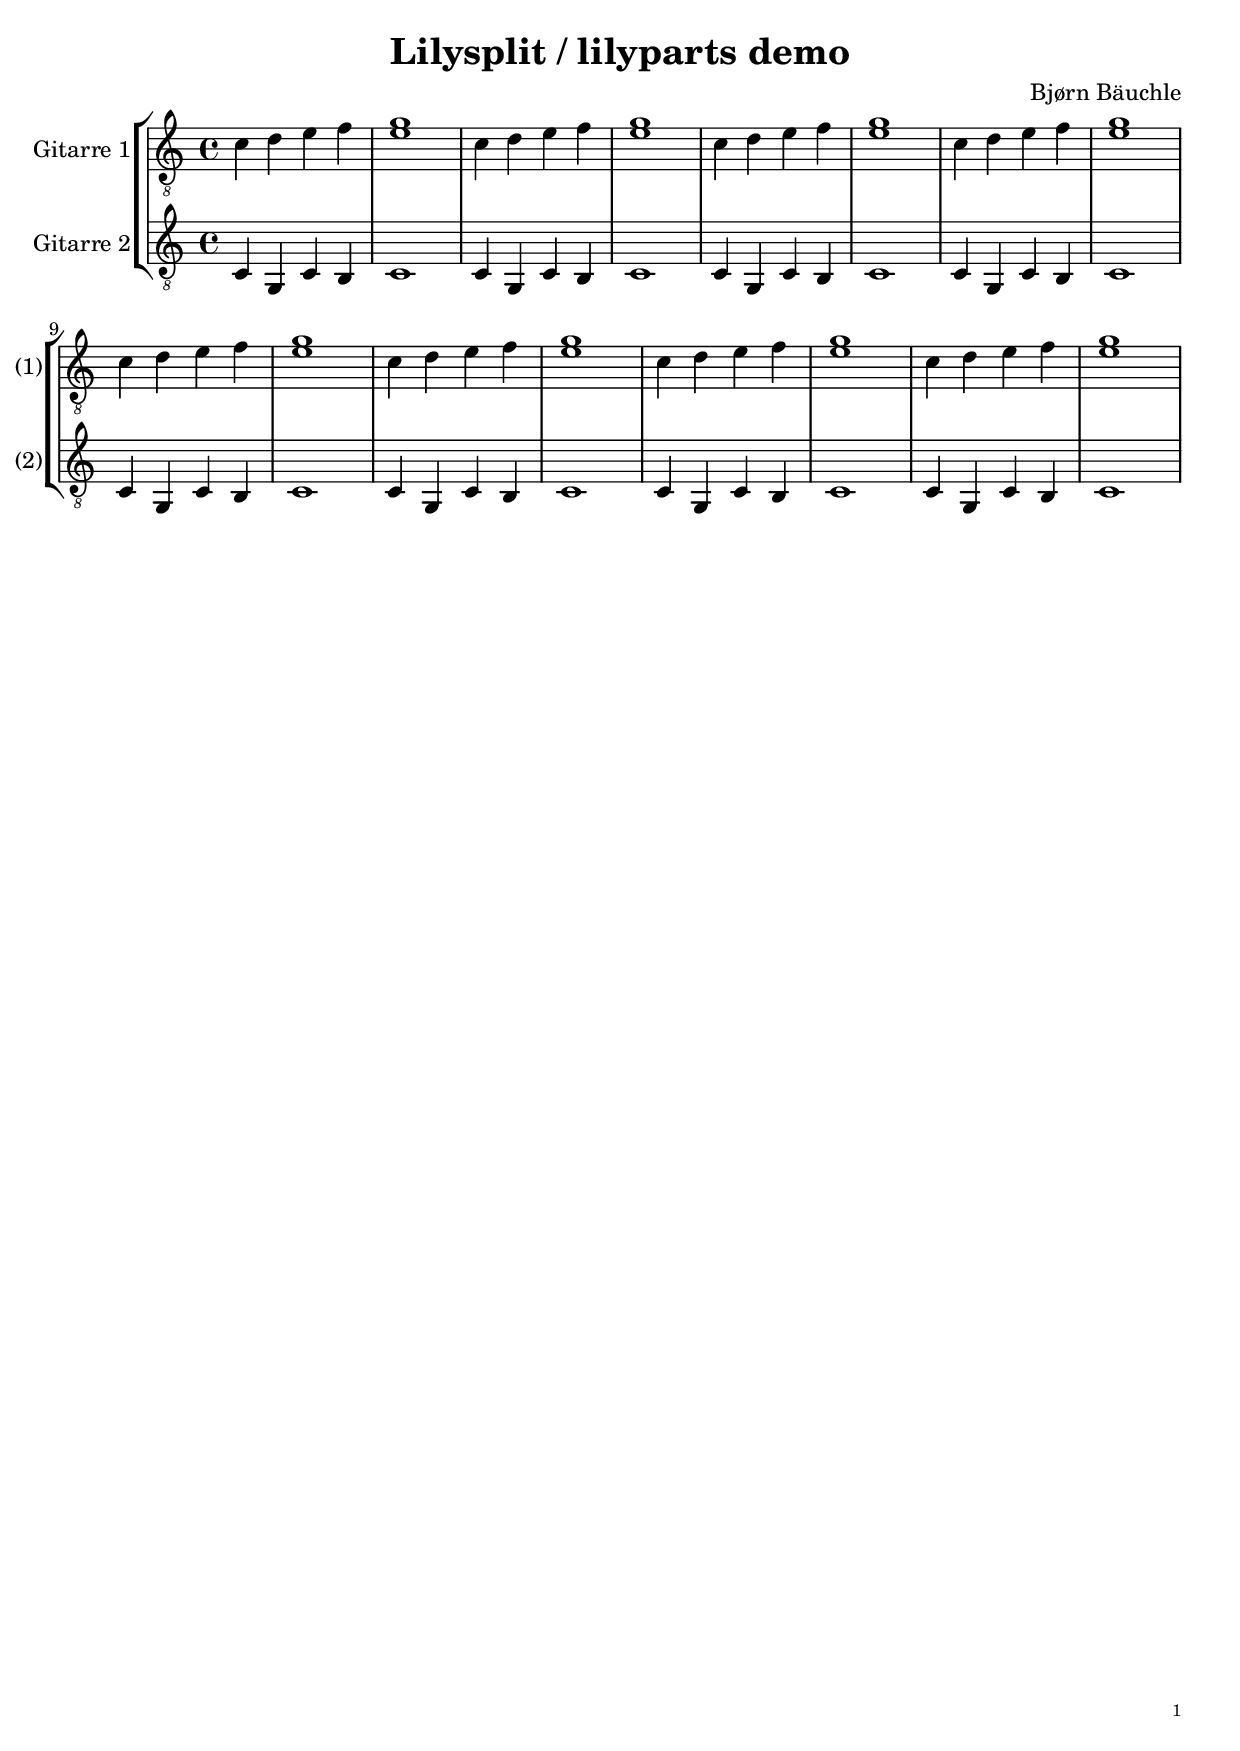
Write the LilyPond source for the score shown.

\version "2.24.3"
% © CC-BY-SA 4.0 Bjørn Bäuchle, see file LICENSE

%{
  Head definitions for GOMP lilypond files.
%}

\version "2.24.3"
\include "articulate.ly"

#(if (defined? 'HEAD_LY_ALREADY_INCLUDED)
  (ly:warning "head.ly has already been included, crossing fingers!")
)
#(define HEAD_LY_ALREADY_INCLUDED #t)

% make includes relative for this file (and set it to default at the end):
#(begin
  (define includes_are_relative (ly:get-option 'relative-includes))
  (ly:set-option 'relative-includes #t)
  (ly:debug (ly:command-line-code))
  (ly:debug (ly:command-line-options))
  (use-modules (guile-user))
  ; sets showAlle to true, except when disabled on command line.
  ; then, sets showPart, showEins etc to that value, except defined differently on command line.
  ; then, sets hasEins etc to false.
  ; Also reads gitver, lilyver and makeMidi from command line.

  (define gitver   (if (defined? 'gitver  ) gitver   ""))
  (define lilyver  (if (defined? 'lilyver ) lilyver  ""))
  (define makeMidi (if (defined? 'makeMidi) makeMidi #f))
  (define showAlle (if (defined? 'showAlle) showAlle #t))
  (define showPart (if (defined? 'showPart) showPart showAlle))
  (define showEins (if (defined? 'showEins) showEins showAlle)) (define hasEins #f)
  (define showZwei (if (defined? 'showZwei) showZwei showAlle)) (define hasZwei #f)
  (define showDrei (if (defined? 'showDrei) showDrei showAlle)) (define hasDrei #f)
  (define showVier (if (defined? 'showVier) showVier showAlle)) (define hasVier #f)
  (define showBass (if (defined? 'showBass) showBass showAlle)) (define hasBass #f)
  (define showRyth (if (defined? 'showRyth) showRyth showAlle)) (define hasRyth #f)
  (define showDrum (if (defined? 'showDrum) showDrum showAlle)) (define hasDrum #f)
  (define showOkta (if (defined? 'showOkta) showOkta showAlle)) (define hasOkta #f)
  (define showElec (if (defined? 'showElec) showElec showAlle)) (define hasElec #f)
  (define showQuer (if (defined? 'showQuer) showQuer showAlle)) (define hasQuer #f)
  (define showSaxo (if (defined? 'showSaxo) showSaxo showAlle)) (define hasSaxo #f)
  (define showSaxb (if (defined? 'showSaxb) showSaxb showAlle)) (define hasSaxb #f)
  (define showMast (if (defined? 'showMast) showMast showAlle)) (define hasMast #f)
  (if (defined? 'mypapersize) (set-default-paper-size mypapersize))

  (ly:debug (string-append "git version: " gitver))
  (ly:debug (string-append "lily version: " lilyver))
  (ly:debug (if makeMidi "makeMidi" "make no Midi"))
  (ly:debug (if showAlle "showAlle" "show no Alle"))
  (ly:debug (if showPart "showPart" "show no Part"))
  (ly:debug (if showEins "showEins" "show no Eins"))
  (ly:debug (if showZwei "showZwei" "show no Zwei"))
  (ly:debug (if showDrei "showDrei" "show no Drei"))
  (ly:debug (if showVier "showVier" "show no Vier"))
  (ly:debug (if showRyth "showRyth" "show no Ryth"))
  (ly:debug (if showBass "showBass" "show no Bass"))
  (ly:debug (if showDrum "showDrum" "show no Drum"))
  (ly:debug (if showOkta "showOkta" "show no Okta"))
  (ly:debug (if showElec "showElec" "show no Elec"))
  (ly:debug (if showQuer "showQuer" "show no Quer"))
  (ly:debug (if showSaxo "showSaxo" "show no Saxo"))
  (ly:debug (if showSaxb "showSaxb" "show no Saxb"))
  (ly:debug (if showMast "showMast" "show no Mast"))

  ; Wir definieren für alle Instrumente eine *S*timme. Diese Variablen werden in stimmen.ly in Scores gepackt.
  (define gitDiviS #{#})
  (define gitEinsS #{#})
  (define gitZweiS #{#})
  (define gitDreiS #{#})
  (define gitVierS #{#})
  (define gitBassS #{#})
  (define gitOktaS #{#})
  (define gitElecS #{#})
  (define gitRythS #{#})
  (define querFltS #{#})
  (define saxAltAS #{#})
  (define saxAltBS #{#})
  (define percussS #{#})
  (define masterRS #{#})
  (define masterLS #{#})

  (define layout_variable #{#})
  (ly:set-option 'relative-includes includes_are_relative)
)

%{
  Provides \namedSpan "text" ly:music which sets a sequence of music
  into some kind of spanners which have a given name.

  PROBLEM: Currently, this works with Staff.ottavation, but that means
  it is neither nestable nor does it go together with, well, ottavation.
%}

#(if (defined? 'SPANS_LY_ALREADY_INCLUDED)
 (ly:warning "spans.ly has already been included, crossing fingers!")
)
#(define SPANS_LY_ALREADY_INCLUDED #t)

namedSpan = #(define-music-function
  (parser location name musix)
  (string? ly:music?)
  #{
    \ottava #0
    \set Staff.ottavation = #name
    #musix
    \ottava #0
  #}
)

% © CC-BY-SA 4.0 Bjørn Bäuchle, see file LICENSE

%{
  Provides
    \divisi yield voiceIndex normal additional
    \unMarkedDivisi yield normal additional
    \diviMark voiceIndex music
%}

#(if (defined? 'DIVISI_LY_ALREADY_INCLUDED)
 (ly:warning "divisi.ly has already been included, crossing fingers!")
)
#(define DIVISI_LY_ALREADY_INCLUDED #t)

$(if (not (defined? 'SPANS_LY_ALREADY_INCLUDED))
  (ly:error "spans.ly must be included before divisi.ly")
)

% Starts a divisi section. If we don't need to $yield to another voice,
% the second voice is out into the diviGit Staff, and if there is more
% than one voice in total "(> alls 1)", there will be a diviMark with
% the given voiceIndex on it.
%TODO: This always writes the upper voice into diviGit; I'd like to
% configure that (but that makes the interface even longer)
% voiceIndex is used for \diviMark; if negative then no mark is shown.
% MIDI output will never end in diviGit.
divisi = #(define-music-function
  (yield voiceIndex normal additional)
  (boolean? number? ly:music? ly:music?)
  (if (or yield makeMidi)
    (namedSpan "divisi" ; we'll assume that this is always for a normal guitar, thus no middleCPos given.
      (make-simultaneous-music (list
        additional
        (make-music 'VoiceSeparator)
        normal
      ))
    )
    (make-simultaneous-music (list
      normal
      (make-music 'ContextSpeccedMusic
        'property-operations '()
        'context-id "diviGit"
        'context-type 'Staff
        'element (make-sequential-music (list
          (make-music 'StaffSpanEvent 'span-direction -1)
          (if (and (>= voiceIndex 0) (> alls 1))
            (diviMark voiceIndex additional)
            additional
          )
          (make-music 'StaffSpanEvent 'span-direction 1)
        ))
      )
    ))
  )
)

% like divisi, but never write a diviMark.
unMarkedDivisi = #(define-music-function
  (yield normal additional)
  (boolean? ly:music? ly:music?)
  (divisi yield -1 normal additional)
)

#(define (first-mark textscriptevent music)
  (let ((musicType (ly:music-property music 'name))
        (elementList (ly:music-property music 'elements))
        (elementItem (ly:music-property music 'element))
       )
    ; we set the appropriate property of music and then output music at the
    ; end.
    (ly:debug "<first-mark ~a>" musicType)
    ; chords: add TextScriptEvent into 'elements
    (if (eq? musicType 'EventChord)
      (ly:music-set-property! music 'elements
        (cons textscriptevent elementList)
      )
    ; anything that has an 'element. This must be checked before 'elements,
    ; because \repeat has its body as 'element, but its alternatives as
    ; 'elements. We don't want to mark the latter ones.
    (if (not (null? elementItem))
      ; e.g. RelativeOctaveMusic, Repeats
      (ly:music-set-property! music 'element
        (first-mark textscriptevent elementItem)
      )
    ; anything that's not EventChord, doesn't have 'element, but has 'elements.
    ; this is e.g. SequentialMusic.
    (if (not (null? elementList))
      (ly:music-set-property! music 'elements
        (cons
          (first-mark textscriptevent (car elementList))
          (cdr elementList)
        )
      )
    ; all others: this will be NoteEvent, RestEvent, MultiMeasureRestMusic.
    ; simply add the TextScriptEvent
    (ly:music-set-property! music 'articulations
      ; this will be NoteEvent, RestEvent, MultiMeasureRestMusic etc.
      (cons textscriptevent (ly:music-property music 'articulations))
    )))) ; end ifs
    music
  )
)

% adds a mark to the first note or chord in the given music object.
% (prepares the text mark and calls first-mark with it)
#(define (firstMark markDir markText music)
  (first-mark
    (make-music
      'TextScriptEvent
      'direction markDir
      'text markText)
    music
  )
)

% Adds a voice mark to the first note-like item in the given music.
% we accept voiceIndex 0 through 5, with all else giving a filled
% triangle.
diviMark = #(define-music-function
  (voiceIndex note)
  (number? ly:music?)
  (begin
    (if (eq? voiceIndex 0) (firstMark +1 (markup #:triangle #f) note)
    (if (eq? voiceIndex 1) (firstMark +1 (markup #:box    "1") note)
    (if (eq? voiceIndex 2) (firstMark -1 (markup #:box    "2") note)
    (if (eq? voiceIndex 3) (firstMark +1 (markup #:circle "3") note)
    (if (eq? voiceIndex 4) (firstMark -1 (markup #:circle "4") note)
    (if (eq? voiceIndex 5) (firstMark -1 (markup #:scale '(1 . -1) #:triangle #f) note)
                           (firstMark -1 (markup #:triangle #t) note)
    ))))))
  )
)


% © CC-BY-SA 4.0 Bjørn Bäuchle, see file LICENSE

%{
  Provides
    \solo N? music
%}

#(if (defined? 'SOLO_LY_ALREADY_INCLUDED)
 (ly:warning "solo.ly has already been included, crossing fingers!")
)
#(define SOLO_LY_ALREADY_INCLUDED #t)

$(if (not (defined? 'SPANS_LY_ALREADY_INCLUDED))
  (ly:error "spans.ly must be included before solo.ly")
)

solo = #(define-music-function
  (middleCPos musix)
  ((number? 1) ly:music?)
  (namedSpan "Solo" middleCPos musix)
)

% © CC-BY-SA 4.0 Bjørn Bäuchle, see file LICENSE

%{
  Provides
    \bassAchtva (as markup)
    \bassAchtvaExplain (also markup)
    \bassTacet music
%}

#(if (defined? 'BASS_IN_GUITAR_LY_ALREADY_INCLUDED)
 (ly:warning "bass_in_guitar.ly has already been included, crossing fingers!")
)
#(define BASS_IN_GUITAR_LY_ALREADY_INCLUDED #t)

$(if (not (defined? 'SPANS_LY_ALREADY_INCLUDED))
  (ly:error "spans.ly must be included before bass_in_guitar.ly")
)

bassAchtva = \markup { \musicglyph #"pedal.*" }
#(define-markup-command
  (bassAchtvaExplain layout props maybe)
  (boolean?)
  (if maybe
  (interpret-markup layout props #{
    \markup { \musicglyph #"pedal.*": Bassgitarre 1 Oktave höher }
  #})
  (interpret-markup layout props #{ "" #})
  )
)

bassTacet = #(define-music-function
  (parser location musix)
  (ly:music?)
  #{ \namedSpan "Bass tacet" #musix #}
)


\include "percussion_helpers.ly"
% © CC-BY-SA 4.0 Bjørn Bäuchle, see file LICENSE

%{
  Provides
    \straight N? music
%}

#(if (defined? 'STRAIGHT_LY_ALREADY_INCLUDED)
 (ly:warning "straight.ly has already been included, crossing fingers!")
)
#(define STRAIGHT_LY_ALREADY_INCLUDED #t)

$(if (not (defined? 'SPANS_LY_ALREADY_INCLUDED))
  (ly:error "spans.ly must be included before straight.ly")
)

straight = #(define-music-function
  (middleCPos musix)
  ((number? 1) ly:music?)
  (namedSpan "Straight" middleCPos musix)
)


hasEins = ##t
hasZwei = ##t
% © CC-BY-SA 4.0 Bjørn Bäuchle, see file LICENSE

#(begin
  (define (count-if lst)
    (if (null? lst) 0 (+ (if (car lst) 1 0) (count-if (cdr lst))))
  )
  (define gits (count-if (list hasEins hasZwei hasDrei hasVier hasRyth)))
  (define oths (count-if (list hasBass hasDrum hasOkta hasElec hasQuer hasSaxo hasSaxb hasMast)))
  (define alls (count-if (list
    (and showEins hasEins)
    (and showZwei hasZwei)
    (and showDrei hasDrei)
    (and showVier hasVier)
    (and showBass hasBass)
    (and showRyth hasRyth)
    (and showDrum hasDrum)
    (and showOkta hasOkta)
    (and showElec hasElec)
    (and showQuer hasQuer)
    (and showSaxo hasSaxo)
    (and showSaxb hasSaxb)
    (and showMast hasMast)
  )))
  (define showEins (if hasEins showEins #f))
  (define showZwei (if hasZwei showZwei #f))
  (define showDrei (if hasDrei showDrei #f))
  (define showVier (if hasVier showVier #f))
  (define showBass (if hasBass showBass #f))
  (define showRyth (if hasRyth showRyth #f))
  (define showDrum (if hasDrum showDrum #f))
  (define showOkta (if hasOkta showOkta #f))
  (define showElec (if hasElec showElec #f))
  (define showQuer (if hasQuer showQuer #f))
  (define showSaxo (if hasSaxo showSaxo #f))
  (define showSaxb (if hasSaxb showSaxb #f))
  (define showMast (if hasMast showMast #f))

  (ly:debug (string-append "Alls: " (number->string alls)))
  (ly:debug (string-append "Gits: " (number->string gits)))
  (ly:debug (string-append "Oths: " (number->string oths)))
  (ly:debug (string-append (if hasEins "hasEins;     " "has no Eins; ") (if showEins "showEins" "show no Eins")))
  (ly:debug (string-append (if hasZwei "hasZwei;     " "has no Zwei; ") (if showZwei "showZwei" "show no Zwei")))
  (ly:debug (string-append (if hasDrei "hasDrei;     " "has no Drei; ") (if showDrei "showDrei" "show no Drei")))
  (ly:debug (string-append (if hasVier "hasVier;     " "has no Vier; ") (if showVier "showVier" "show no Vier")))
  (ly:debug (string-append (if hasBass "hasBass;     " "has no Bass; ") (if showBass "showBass" "show no Bass")))
  (ly:debug (string-append (if hasRyth "hasRyth;     " "has no Ryth; ") (if showRyth "showRyth" "show no Ryth")))
  (ly:debug (string-append (if hasDrum "hasDrum;     " "has no Drum; ") (if showDrum "showDrum" "show no Drum")))
  (ly:debug (string-append (if hasOkta "hasOkta;     " "has no Okta; ") (if showOkta "showOkta" "show no Okta")))
  (ly:debug (string-append (if hasElec "hasElec;     " "has no Elec; ") (if showElec "showElec" "show no Elec")))
  (ly:debug (string-append (if hasQuer "hasQuer;     " "has no Quer; ") (if showQuer "showQuer" "show no Quer")))
  (ly:debug (string-append (if hasSaxo "hasSaxo;     " "has no Saxo; ") (if showSaxo "showSaxo" "show no Saxo")))
  (ly:debug (string-append (if hasSaxb "hasSaxb;     " "has no Saxb; ") (if showSaxb "showSaxb" "show no Saxb")))
  (ly:debug (string-append (if hasMast "hasMast;     " "has no Mast; ") (if showMast "showMast" "show no Mast")))

  (define (append-if old doit suffix) (if doit (string-append old suffix) old))
  (define instruments "Gitarrenorchester")
  ; if mehr, then whatever comes next is at least the second word and needs a comma before it.
  (define mehr #f)
  (define instruments (append-if instruments (> oths 0) " mit ")) ; no comma at beginning...
  (define instruments (append-if instruments hasBass    "Bass"))
  (define mehr (or hasBass mehr))
  (define instruments (append-if instruments (and hasDrum mehr) ", "))
  (define instruments (append-if instruments hasDrum "Percussion"))
  (define mehr (or hasDrum mehr))
  (define instruments (append-if instruments (and hasOkta mehr) ", "))
  (define instruments (append-if instruments hasOkta "Oktavgitarren"))
  (define mehr (or hasOkta mehr))
  (define instruments (append-if instruments (and hasElec mehr) ", "))
  (define instruments (append-if instruments hasElec "E-Gitarre"))
  (define mehr (or hasElec mehr))
  (define instruments (append-if instruments (and hasQuer mehr) ", "))
  (define instruments (append-if instruments hasQuer "Querflöte"))
  (define mehr (or hasQuer mehr))
  (define someSax (or hasSaxo hasSaxb))
  (define instruments (append-if instruments (and someSax mehr) ", "))
  (define instruments (append-if instruments someSax "Saxophon"))
  (define instruments (append-if instruments (and hasSaxo hasSaxb) "e")) ; plural for multiple Sax
  (define mehr (or someSax mehr))
  (define instruments (append-if instruments (and hasMast mehr) ", "))
  (define instruments (append-if instruments      hasMast       "Klavier"))
  (define instruments (append-if instruments (> (+ oths gits) alls) " (Auszug)"))
  (ly:message (string-append "Instruments: " instruments))

  (define is-part (and showPart (= (+ oths gits) alls)))
  (define auszug (if is-part "Partitur" ""))
  (define auszug (append-if auszug (and (not is-part) showEins) "Git. 1 "))
  (define auszug (append-if auszug (and (not is-part) showZwei) "Git. 2 "))
  (define auszug (append-if auszug (and (not is-part) showDrei) "Git. 3 "))
  (define auszug (append-if auszug (and (not is-part) showVier) "Git. 4 "))
  (define auszug (append-if auszug (and (not is-part) showBass) "Bass "))
  (define auszug (append-if auszug (and (not is-part) showRyth) "Rythm "))
  (define auszug (append-if auszug (and (not is-part) showDrum) "Percussion "))
  (define auszug (append-if auszug (and (not is-part) showOkta) "Oktavgitarre "))
  (define auszug (append-if auszug (and (not is-part) showElec) "E-Gitarre "))
  (define auszug (append-if auszug (and (not is-part) showQuer) "Querflöte "))
  (define auszug (append-if auszug (and (not is-part) showSaxo) "Saxophon "))
  (define auszug (append-if auszug (and (not is-part) showSaxb) "Saxophon Ⅱ "))
  (define auszug (append-if auszug (and (not is-part) showMast) "Klavier "))

  (define suffix "")
  (define suffix (append-if suffix makeMidi "_midi"))
  (define suffix (append-if suffix (and showPart (< (+ oths gits) alls)) "_p"))
  (define suffix (append-if suffix (and (not showAlle) showEins) "_1"))
  (define suffix (append-if suffix (and (not showAlle) showZwei) "_2"))
  (define suffix (append-if suffix (and (not showAlle) showDrei) "_3"))
  (define suffix (append-if suffix (and (not showAlle) showVier) "_4"))
  (define suffix (append-if suffix (and (not showAlle) showBass) "_b"))
  (define suffix (append-if suffix (and (not showAlle) showRyth) "_r"))
  (define suffix (append-if suffix (and (not showAlle) showDrum) "_d"))
  (define suffix (append-if suffix (and (not showAlle) showOkta) "_o"))
  (define suffix (append-if suffix (and (not showAlle) showElec) "_e"))
  (define suffix (append-if suffix (and (not showAlle) showQuer) "_q"))
  (define suffix (append-if suffix (and (not showAlle) showSaxo) "_s"))
  (define suffix (append-if suffix (and (not showAlle) showSaxb) "_sb"))
  (define suffix (append-if suffix (and (not showAlle) showMast) "_master"))
  (define suffix (if (> (string-length suffix) 0) (substring suffix 1) suffix))
)


global = { \time 4/4 \key c \major }
gitEinsS = \relative c' \repeat unfold 8 { c4 d e f <e g>1 }
gitZweiS = \relative c  \repeat unfold 8 { c4 g c b c1 }

% © CC-BY-SA 4.0 Bjørn Bäuchle, see file LICENSE

%{
   Diese Datei macht aus ausgewählten Stimmen-Variablen (...S)
   Musiksystem-Variablen (...M)
%}

% © CC-BY-SA 4.0 Bjørn Bäuchle, see file LICENSE

%{
    baseNoteChord copies music and changes all chords (in the copy) to
    only the first note.
%}

\version "2.24.3"

#(if (defined? 'CHORDS_LY_ALREADY_INCLUDED)
  (ly:warning "chords.ly has already been included, crossing fingers!")
)
#(define CHORDS_LY_ALREADY_INCLUDED #t)

#(define (getFirstNoteFromChord chord-elements)
  (if (null? chord-elements)
    ; if the argument is empty, return an empty list.
    (list)
    ; if the argument is not empty:
    (if (eq? (ly:music-property (car chord-elements) 'name) 'NoteEvent)
      ; if the first item is a NoteEvent, return that
      (car chord-elements)
      ; if the first item is something else, recurse from the next element.
      (getFirstNoteFromChord (cdr chord-elements))
    ) ; end if is-NoteEvent
  ) ; end if is-null
) % getFirstNoteFromChord

#(define (getArticulationsFromChord chord-elements)
  (if (null? chord-elements)
    ; argument is empty? return empty list.
    (list)
    (if (eq? (ly:music-property (car chord-elements) 'name) 'NoteEvent)
      ; if NoteEvent: try next chord-elements element.
      (getArticulationsFromChord (cdr chord-elements))
      ; else (not NoteEvent): prepend this to the articulations from the rest
      ; of the list.
      (cond (car chord-elements) (getArticulationsFromChord (cdr chord-elements)))
    ) ; end if is-NoteEvent
  ) ; end if is-null
) % getArticulationsFromChord

#(define (stripChord chord)
  (let ((firstnote (getFirstNoteFromChord (ly:music-property chord 'elements))))
    (let ((articulation (getArticulationsFromChord (ly:music-property chord 'elements))))
      (if (not (null? articulation))
        ; if there is some articulation in the chord, set firstnote's articulations
        ; to that.
        (ly:music-set-property! firstnote 'articulations articulation)
      ) ; endif articulation is present
    ) ; let articulation
    ; firstnote has been extracted, its articulations set - now return that.
    firstnote
  ) ; let firstnote
) % stripChord

#(define (bnc music)
  (let ((musicType (ly:music-property music 'name)))
    (ly:debug "<bnc ~a>" musicType)
    (if (eq? musicType 'EventChord)
      ; chords are what really interest us, they need to be stripped.
      (stripChord music)
    (begin ; else: not EventChord - strip any chords nested underneath, but
           ; else, copy.
      (if (not (null? (ly:music-property music 'elements)))
        ; if there are elements, transform them all:
        (ly:music-set-property! music 'elements
          (map (lambda (x) (bnc x)) (ly:music-property music 'elements))
        )
        (ly:debug "Input ~a has no 'elements!" musicType)
      )
      (if (not (null? (ly:music-property music 'element)))
        ; if there is element, transform it:
        (ly:music-set-property! music 'element
          (bnc (ly:music-property music 'element))
        )
        (ly:debug "Input ~a has no 'element!" musicType)
      )
      ; in the end, output the possibly-changed sequence.
      music
      ) ; end else clause
    ) ; end if
  ) ; let musicType
) % bnc

baseNoteChord = #(define-music-function
  (parser location chordseq)
  (ly:music?)
  ; call bnc with a copy of chordseq, so that chordseq isn't changed.
  (bnc (ly:music-deep-copy chordseq))
) % baseNoteChord



#(define equivalent_length
  (if hasEins
    (ly:music-length gitEinsS)
  (if hasZwei
    (ly:music-length gitZweiS)
  (if hasDrei
    (ly:music-length gitDreiS)
  (if hasVier
    (ly:music-length gitVierS)
  (if hasMast
    (ly:music-length gitMastS)
    ; if we have neither of the above: what the f? But we'll probably not need
    ; gitDiviS then, either.
    (ly:music-length (make-sequential-music '()))
  )))))
)

#(define gitDiviS (make-music 'SkipEvent 'duration (make-duration-of-length equivalent_length)))

masterR = {
  \global
  \clef "G"
  \global
  \masterRS
}

masterL = {
  \global
  \clef "F"
  \global
  \masterLS
}

masterM = \new PianoStaff <<
  \set PianoStaff.instrumentName = "Master"
  \set PianoStaff.shortInstrumentName = "M"
  \new Staff = "masterRH" \masterR
  \new Staff = "masterLH" \masterL
>>

gitDiviM = { \new Staff = "diviGit" \with {
     \remove "Time_signature_engraver"
     \RemoveEmptyStaves
     \override VerticalAxisGroup.remove-first = ##t
     \hide Clef
     \clef "G_8"
     fontSize = #-4
     midiInstrument = #"acoustic guitar (nylon)"
     \override StaffSymbol.staff-space = #(magstep -4)
     \override StaffSymbol.thickness = #(magstep -4)
     \global
  } { \stopStaff \gitDiviS }
}

gitPercM = {
  \new DrumStaff = "percGit"  <<
    \global
    \new DrumVoice {
      \stopStaff
      \gitDiviS
    }
  >>
}

gitEinsM = \new Staff <<
  \new Voice {
    \set Staff.instrumentName = "Gitarre 1"
    \set Staff.shortInstrumentName = "(1)"
    \clef "G_8"
    \set Staff.midiInstrument = #"acoustic guitar (nylon)"
    \global
    \gitEinsS
  }
>>

gitZweiM = \new Staff <<
  \new Voice {
    \set Staff.instrumentName = "Gitarre 2"
    \set Staff.shortInstrumentName = "(2)"
    \clef "G_8"
    \set Staff.midiInstrument = #"acoustic guitar (nylon)"
    \global
    \gitZweiS
  }
>>

gitDreiM = \new Staff <<
  \new Voice {
    \set Staff.instrumentName = "Gitarre 3"
    \set Staff.shortInstrumentName = "(3)"
    \clef "G_8"
    \set Staff.midiInstrument = #"acoustic guitar (nylon)"
    \global
    \gitDreiS
  }
>>

gitVierM = \new Staff <<
  \new Voice {
    \set Staff.instrumentName = "Gitarre 4"
    \set Staff.shortInstrumentName = "(4)"
    \clef "G_8"
    \set Staff.midiInstrument = #"acoustic guitar (nylon)"
    \global
    \gitVierS
  }
>>

gitBassM = \new Staff <<
  \new Voice {
    \set Staff.instrumentName = "Bass"
    \set Staff.shortInstrumentName = "(B)"
    \clef "G_15"
    \set Staff.midiInstrument = #"acoustic guitar (nylon)"
    \global
    \gitBassS
  }
>>

chordNames = \new ChordNames {
  % the next two lines are basically \semiGermanChords, just the bass
  % note obeys the same rules as the chord name proper and is uppercase.
  \set chordRootNamer = #(chord-name->german-markup #f)
  \set chordNoteNamer = #(chord-name->german-markup #f)
  \set noChordSymbol = ##f
  \set chordChanges = ##t
  \set chordNameLowercaseMinor = ##t
  \set Staff.midiInstrument = #"acoustic guitar (nylon)"
  \global
  \gitRythS
}

chordRythm = \new Staff \with {
  \override StaffSymbol.line-count = #1
} <<
  \new Voice \with {
    \consists "Pitch_squash_engraver"
  } {
    \set Staff.instrumentName = "Rhythm"
    \set Staff.shortInstrumentName = "(R)"
    \clef percussion
    \global
    \improvisationOn
    \baseNoteChord \gitRythS
    \improvisationOff
  }
>>

gitRythM = <<
  \chordNames
  \chordRythm
>>

saxAltAM = \new Staff <<
  \new Voice {
    \set Staff.instrumentName = "Saxophon"
    \set Staff.shortInstrumentName = "(S)"
    \clef "G"
    \set Staff.midiInstrument = #"alto sax"
    \transposition es
    \transpose es c { \global }
    \saxAltAS
  }
>>

saxAltBM = \new Staff <<
  \new Voice {
    \set Staff.instrumentName = "Saxophon Ⅱ"
    \set Staff.shortInstrumentName = "(SⅡ)"
    \clef "G"
    \set Staff.midiInstrument = #"alto sax"
    \transposition es
    \transpose es c { \global }
    \saxAltBS
  }
>>

gitElecM = \new Staff <<
  \new Voice {
    \set Staff.instrumentName = "E-Gitarre"
    \set Staff.shortInstrumentName = "(E)"
    \clef "G_8"
    \set Staff.midiInstrument = #"overdriven guitar"
    \global
    \gitElecS
  }
>>

querFltM = \new Staff <<
  \new Voice {
    \set Staff.instrumentName = "Querflöte"
    \set Staff.shortInstrumentName = "(Q)"
    \clef "G"
    \set Staff.midiInstrument = #"flute"
    \global
    \querFltS
  }
>>

gitOktaM = \new Staff <<
  \new Voice {
    \set Staff.instrumentName = "Oktavgitarre"
    \set Staff.shortInstrumentName = "(O)"
    \clef "G"
    \set Staff.midiInstrument = #"acoustic guitar (nylon)"
    \global
    \gitOktaS
  }
>>

percussM = {
  \new DrumStaff \with {
    \override StaffSymbol.line-count = \percLines
    countPercentRepeats = ##t
    drumStyleTable = #(alist->hash-table percTable)
  }
  <<
    \global
    \set DrumStaff.instrumentName = "Drums"
    \set DrumStaff.shortInstrumentName = "(D)"
    \new DrumVoice \percussS
  >>
}

#(begin
  (ly:progress "\nVersion: ~a ~a\n" gitver lilyver)
  (ly:progress "Instruments: ~a\n" instruments)
  (ly:progress "Excerpt: ~a\n" auszug)
  (ly:progress "Suffix: ~a\n" suffix)
  (ly:progress "MIDI: ~a\n" (if makeMidi "ja" "nein"))
)


\book {
  \header {
    title = "Lilysplit / lilyparts demo"
    composer = "Bjørn Bäuchle"
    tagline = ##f
  }
  \include "lilyparts/paper.ly"
  % © CC-BY-SA 4.0 Bjørn Bäuchle, see file LICENSE

%{
    Setzt den Inhalt der Variablen \music in je einen Score für Noten- und
    einen für MIDI-Eport.

    Diese Datei wird direkt in den \book {}-Block eingebunden.
%}

\bookOutputSuffix \suffix
% Noten:
\score {
  \unfoldRepeats \articulate <<
  \new GrandStaff <<
    \new StaffGroup <<
      #(if hasMast #{ \masterM #})
      #(if hasEins #{ \gitEinsM #})
      #(if hasZwei #{ \gitZweiM #})
      #(if hasDrei #{ \gitDreiM #})
      #(if hasVier #{ \gitVierM #})
      #(if hasBass #{ \gitBassM #})
      #(if hasRyth #{ \chordNames #})
      #(if hasDrum #{ \percussM #})
      #(if hasQuer #{ \querFltM #})
      #(if hasSaxo #{ \saxAltAM #})
      #(if hasSaxb #{ \saxAltBM #})
      #(if hasElec #{ \gitElecM #})
      #(if hasQuer #{ \gitOktaM #})
      \gitDiviM
      \gitPercM
    >>
  >>
  >>
  \midi {}
}

\score {
  <<
    #(if (and (= alls 1) showRyth) #{
      \set Score.rehearsalMarkFormatter = #format-mark-box-alphabet
    #})
    #(if showMast masterM)
    \new StaffGroup <<
      #(if showQuer querFltM)
      #(if showSaxo saxAltAM)
      #(if showSaxb saxAltBM)
      #(if showElec gitElecM)
      #(if showOkta gitOktaM)
    >>
    \new StaffGroup <<
      #(if showEins gitEinsM)
      #(if showZwei gitZweiM)
      #(if showDrei gitDreiM)
      #(if showVier gitVierM)
      \gitDiviM
      #(if showBass gitBassM)
      #(if showRyth gitRythM)
    >>
    \new StaffGroup <<
      #(if showDrum percussM)
    >>
  >>
  \layout {
    \layout_variable
  }
}

}
